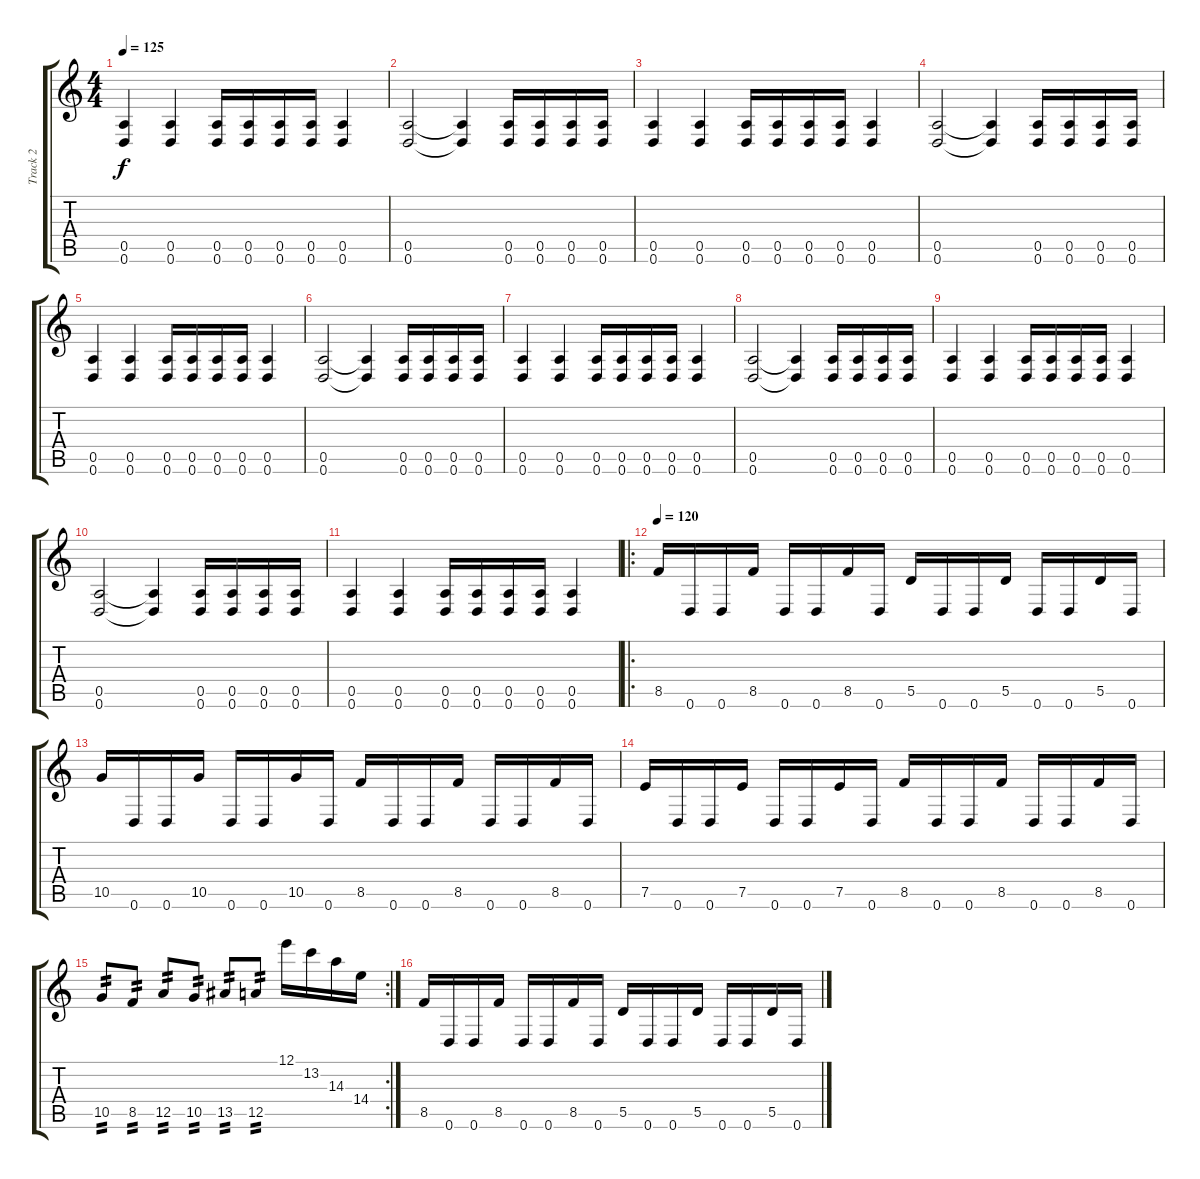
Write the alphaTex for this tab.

\track ("Track 2" "Track 2") {instrument distortionguitar}
\staff {score tabs}
\tuning (E4 B3 G3 D3 A2 D2) {hide}
\ts (4 4)
\tempo 125
\clef g2
\ks c
(0.5 0.6).4{dy f} (0.5 0.6).4 (0.5 0.6).16 (0.5 0.6).16 (0.5 0.6).16 (0.5 0.6).16 (0.5 0.6).4 |
(0.5 0.6).2 (0.5{t} 0.6{t}).4 (0.5 0.6).16 (0.5 0.6).16 (0.5 0.6).16 (0.5 0.6).16 |
(0.5 0.6).4 (0.5 0.6).4 (0.5 0.6).16 (0.5 0.6).16 (0.5 0.6).16 (0.5 0.6).16 (0.5 0.6).4 |
(0.5 0.6).2 (0.5{t} 0.6{t}).4 (0.5 0.6).16 (0.5 0.6).16 (0.5 0.6).16 (0.5 0.6).16 |
(0.5 0.6).4 (0.5 0.6).4 (0.5 0.6).16 (0.5 0.6).16 (0.5 0.6).16 (0.5 0.6).16 (0.5 0.6).4 |
(0.5 0.6).2 (0.5{t} 0.6{t}).4 (0.5 0.6).16 (0.5 0.6).16 (0.5 0.6).16 (0.5 0.6).16 |
(0.5 0.6).4 (0.5 0.6).4 (0.5 0.6).16 (0.5 0.6).16 (0.5 0.6).16 (0.5 0.6).16 (0.5 0.6).4 |
(0.5 0.6).2 (0.5{t} 0.6{t}).4 (0.5 0.6).16 (0.5 0.6).16 (0.5 0.6).16 (0.5 0.6).16 |
(0.5 0.6).4 (0.5 0.6).4 (0.5 0.6).16 (0.5 0.6).16 (0.5 0.6).16 (0.5 0.6).16 (0.5 0.6).4 |
(0.5 0.6).2 (0.5{t} 0.6{t}).4 (0.5 0.6).16 (0.5 0.6).16 (0.5 0.6).16 (0.5 0.6).16 |
(0.5 0.6).4 (0.5 0.6).4 (0.5 0.6).16 (0.5 0.6).16 (0.5 0.6).16 (0.5 0.6).16 (0.5 0.6).4 |
\ro
\tempo 120
8.5.16 0.6.16 0.6.16 8.5.16 0.6.16 0.6.16 8.5.16 0.6.16 5.5.16 0.6.16 0.6.16 5.5.16 0.6.16 0.6.16 5.5.16 0.6.16 |
10.5.16 0.6.16 0.6.16 10.5.16 0.6.16 0.6.16 10.5.16 0.6.16 8.5.16 0.6.16 0.6.16 8.5.16 0.6.16 0.6.16 8.5.16 0.6.16 |
7.5.16 0.6.16 0.6.16 7.5.16 0.6.16 0.6.16 7.5.16 0.6.16 8.5.16 0.6.16 0.6.16 8.5.16 0.6.16 0.6.16 8.5.16 0.6.16 |
\rc 2
10.5.8{tp 2} 8.5.8{tp 2} 12.5.8{tp 2} 10.5.8{tp 2} 13.5.8{tp 2} 12.5.8{tp 2} 12.1.16 13.2.16 14.3.16 14.4.16 |
8.5.16 0.6.16 0.6.16 8.5.16 0.6.16 0.6.16 8.5.16 0.6.16 5.5.16 0.6.16 0.6.16 5.5.16 0.6.16 0.6.16 5.5.16 0.6.16
